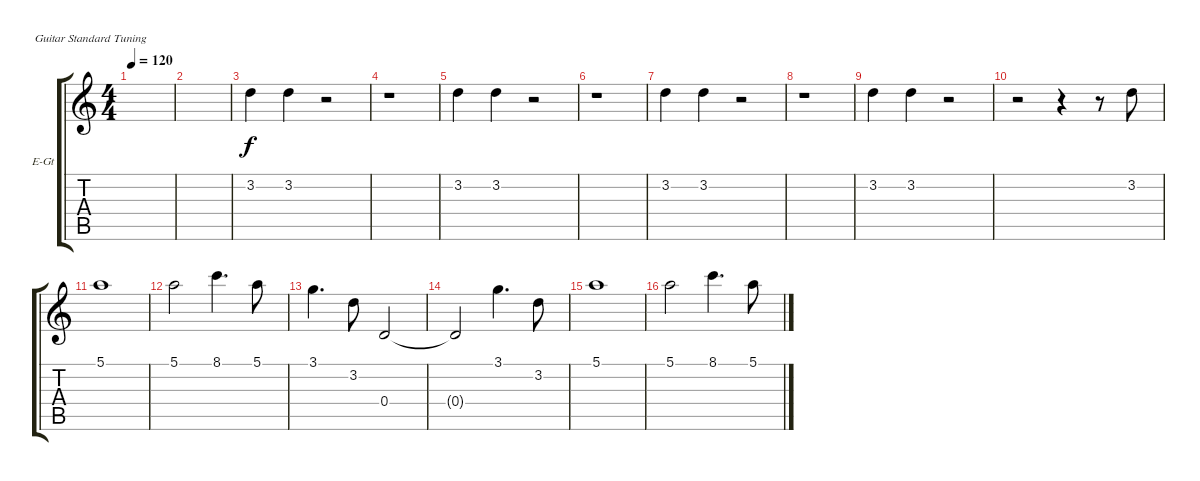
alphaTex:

\defaultSystemsLayout 4
\bracketExtendMode groupsimilarinstruments
\firstSystemTrackNameOrientation horizontal
\otherSystemsTrackNameOrientation horizontal
\track ("Красный 1" "E-Gt") {solo instrument electricguitarclean}
\staff {score tabs}
\tuning (E4 B3 G3 D3 A2 E2)
\ts (4 4)
\tempo 120
\clef g2
\ks c
|
|
3.2.4 3.2.4 r.2 |
r.1 |
3.2.4 3.2.4 r.2 |
r.1 |
3.2.4 3.2.4 r.2 |
r.1 |
3.2.4 3.2.4 r.2 |
r.2 r.4 r.8 3.2.8 |
5.1.1 |
5.1.2 8.1.4{d} 5.1.8 |
3.1.4{d} 3.2.8 0.4.2 |
0.4{t}.2 3.1.4{d} 3.2.8 |
5.1.1 |
5.1.2 8.1.4{d} 5.1.8
